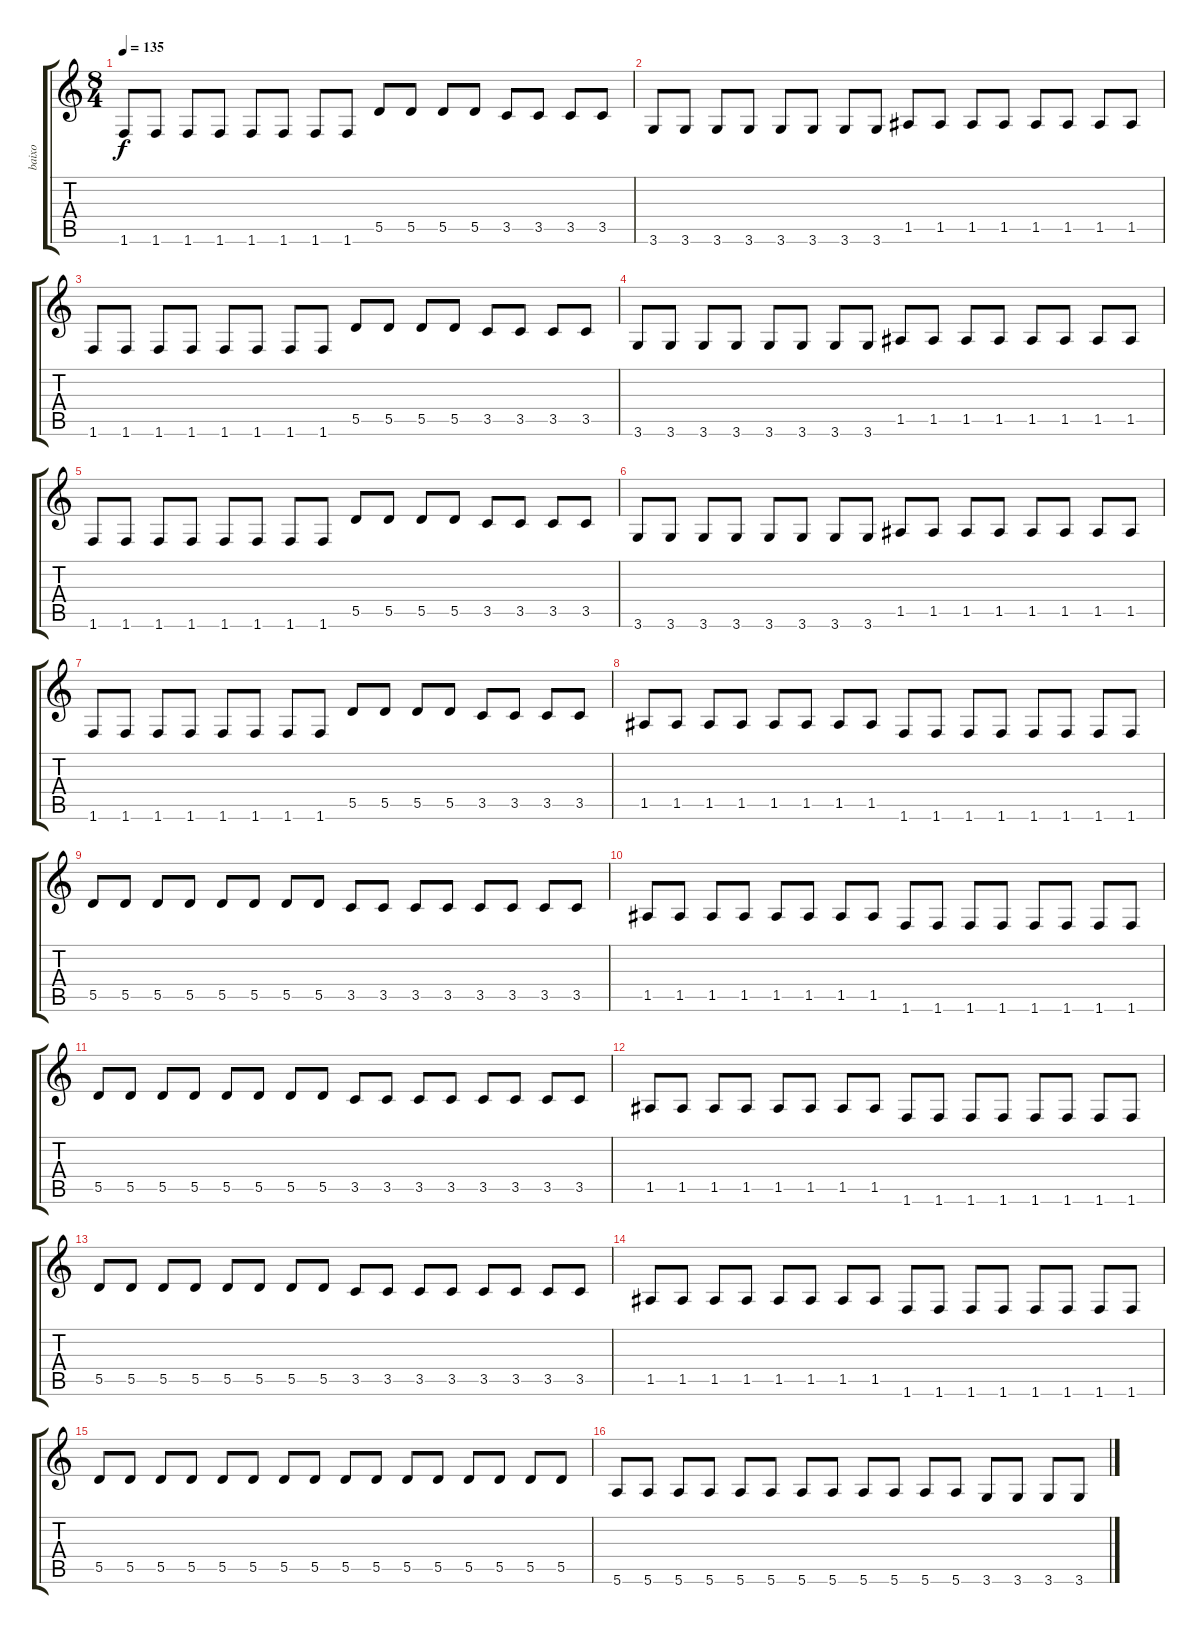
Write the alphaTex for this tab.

\track ("baixo" "baixo") {instrument electricbassfinger}
\staff {score tabs}
\tuning (E4 B3 G3 D3 A2 E2) {hide}
\ts (8 4)
\tempo 135
\clef g2
\ks c
1.6.8{dy f} 1.6.8 1.6.8 1.6.8 1.6.8 1.6.8 1.6.8 1.6.8 5.5.8 5.5.8 5.5.8 5.5.8 3.5.8 3.5.8 3.5.8 3.5.8 |
3.6.8 3.6.8 3.6.8 3.6.8 3.6.8 3.6.8 3.6.8 3.6.8 1.5.8 1.5.8 1.5.8 1.5.8 1.5.8 1.5.8 1.5.8 1.5.8 |
1.6.8 1.6.8 1.6.8 1.6.8 1.6.8 1.6.8 1.6.8 1.6.8 5.5.8 5.5.8 5.5.8 5.5.8 3.5.8 3.5.8 3.5.8 3.5.8 |
3.6.8 3.6.8 3.6.8 3.6.8 3.6.8 3.6.8 3.6.8 3.6.8 1.5.8 1.5.8 1.5.8 1.5.8 1.5.8 1.5.8 1.5.8 1.5.8 |
1.6.8 1.6.8 1.6.8 1.6.8 1.6.8 1.6.8 1.6.8 1.6.8 5.5.8 5.5.8 5.5.8 5.5.8 3.5.8 3.5.8 3.5.8 3.5.8 |
3.6.8 3.6.8 3.6.8 3.6.8 3.6.8 3.6.8 3.6.8 3.6.8 1.5.8 1.5.8 1.5.8 1.5.8 1.5.8 1.5.8 1.5.8 1.5.8 |
1.6.8 1.6.8 1.6.8 1.6.8 1.6.8 1.6.8 1.6.8 1.6.8 5.5.8 5.5.8 5.5.8 5.5.8 3.5.8 3.5.8 3.5.8 3.5.8 |
1.5.8 1.5.8 1.5.8 1.5.8 1.5.8 1.5.8 1.5.8 1.5.8 1.6.8 1.6.8 1.6.8 1.6.8 1.6.8 1.6.8 1.6.8 1.6.8 |
5.5.8 5.5.8 5.5.8 5.5.8 5.5.8 5.5.8 5.5.8 5.5.8 3.5.8 3.5.8 3.5.8 3.5.8 3.5.8 3.5.8 3.5.8 3.5.8 |
1.5.8 1.5.8 1.5.8 1.5.8 1.5.8 1.5.8 1.5.8 1.5.8 1.6.8 1.6.8 1.6.8 1.6.8 1.6.8 1.6.8 1.6.8 1.6.8 |
5.5.8 5.5.8 5.5.8 5.5.8 5.5.8 5.5.8 5.5.8 5.5.8 3.5.8 3.5.8 3.5.8 3.5.8 3.5.8 3.5.8 3.5.8 3.5.8 |
1.5.8 1.5.8 1.5.8 1.5.8 1.5.8 1.5.8 1.5.8 1.5.8 1.6.8 1.6.8 1.6.8 1.6.8 1.6.8 1.6.8 1.6.8 1.6.8 |
5.5.8 5.5.8 5.5.8 5.5.8 5.5.8 5.5.8 5.5.8 5.5.8 3.5.8 3.5.8 3.5.8 3.5.8 3.5.8 3.5.8 3.5.8 3.5.8 |
1.5.8 1.5.8 1.5.8 1.5.8 1.5.8 1.5.8 1.5.8 1.5.8 1.6.8 1.6.8 1.6.8 1.6.8 1.6.8 1.6.8 1.6.8 1.6.8 |
5.5.8 5.5.8 5.5.8 5.5.8 5.5.8 5.5.8 5.5.8 5.5.8 5.5.8 5.5.8 5.5.8 5.5.8 5.5.8 5.5.8 5.5.8 5.5.8 |
5.6.8 5.6.8 5.6.8 5.6.8 5.6.8 5.6.8 5.6.8 5.6.8 5.6.8 5.6.8 5.6.8 5.6.8 3.6.8 3.6.8 3.6.8 3.6.8
